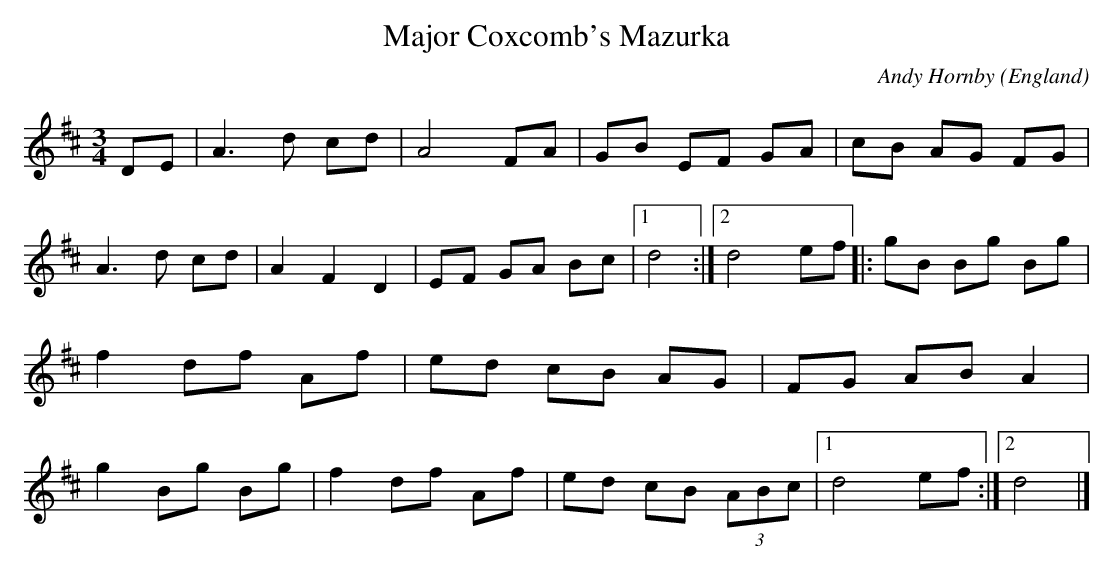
X:1
T:Major Coxcomb's Mazurka
C:Andy Hornby
M:3/4
O:England
K:D major
DE | A3d cd | A4 FA | GB EF GA | cB AG FG | \
A3d cd | A2F2D2 | EF GA Bc |1d4 :|2 d4 ef |: \
gB Bg Bg | f2df Af | ed cB AG | FG AB A2 | \
g2Bg Bg | f2 df Af | ed cB (3ABc |1 d4 ef :|2 d4 |]
